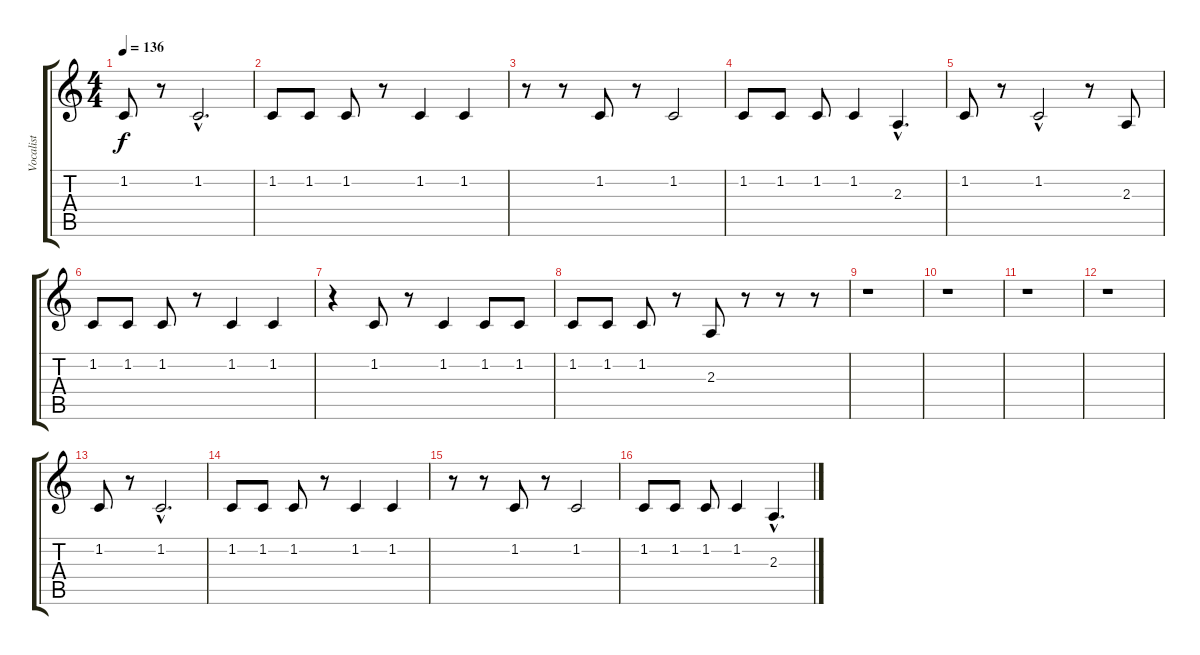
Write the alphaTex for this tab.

\track ("Vocalist" "Vocalist") {instrument lead6voice}
\staff {score tabs}
\tuning (E4 B3 G3 D3 A2 E2) {hide}
\ts (4 4)
\tempo 136
\clef g2
\ks c
1.2.8{dy f} r.8 1.2{hac}.2{d} |
1.2.8 1.2.8 1.2.8 r.8 1.2.4 1.2.4 |
r.8 r.8 1.2.8 r.8 1.2.2 |
1.2.8 1.2.8 1.2.8 1.2.4 2.3{hac}.4{d} |
1.2.8 r.8 1.2{hac}.2 r.8 2.3.8 |
1.2.8 1.2.8 1.2.8 r.8 1.2.4 1.2.4 |
r.4 1.2.8 r.8 1.2.4 1.2.8 1.2.8 |
1.2.8 1.2.8 1.2.8 r.8 2.3.8 r.8 r.8 r.8 |
r.1 |
r.1 |
r.1 |
r.1 |
1.2.8 r.8 1.2{hac}.2{d} |
1.2.8 1.2.8 1.2.8 r.8 1.2.4 1.2.4 |
r.8 r.8 1.2.8 r.8 1.2.2 |
1.2.8 1.2.8 1.2.8 1.2.4 2.3{hac}.4{d}
